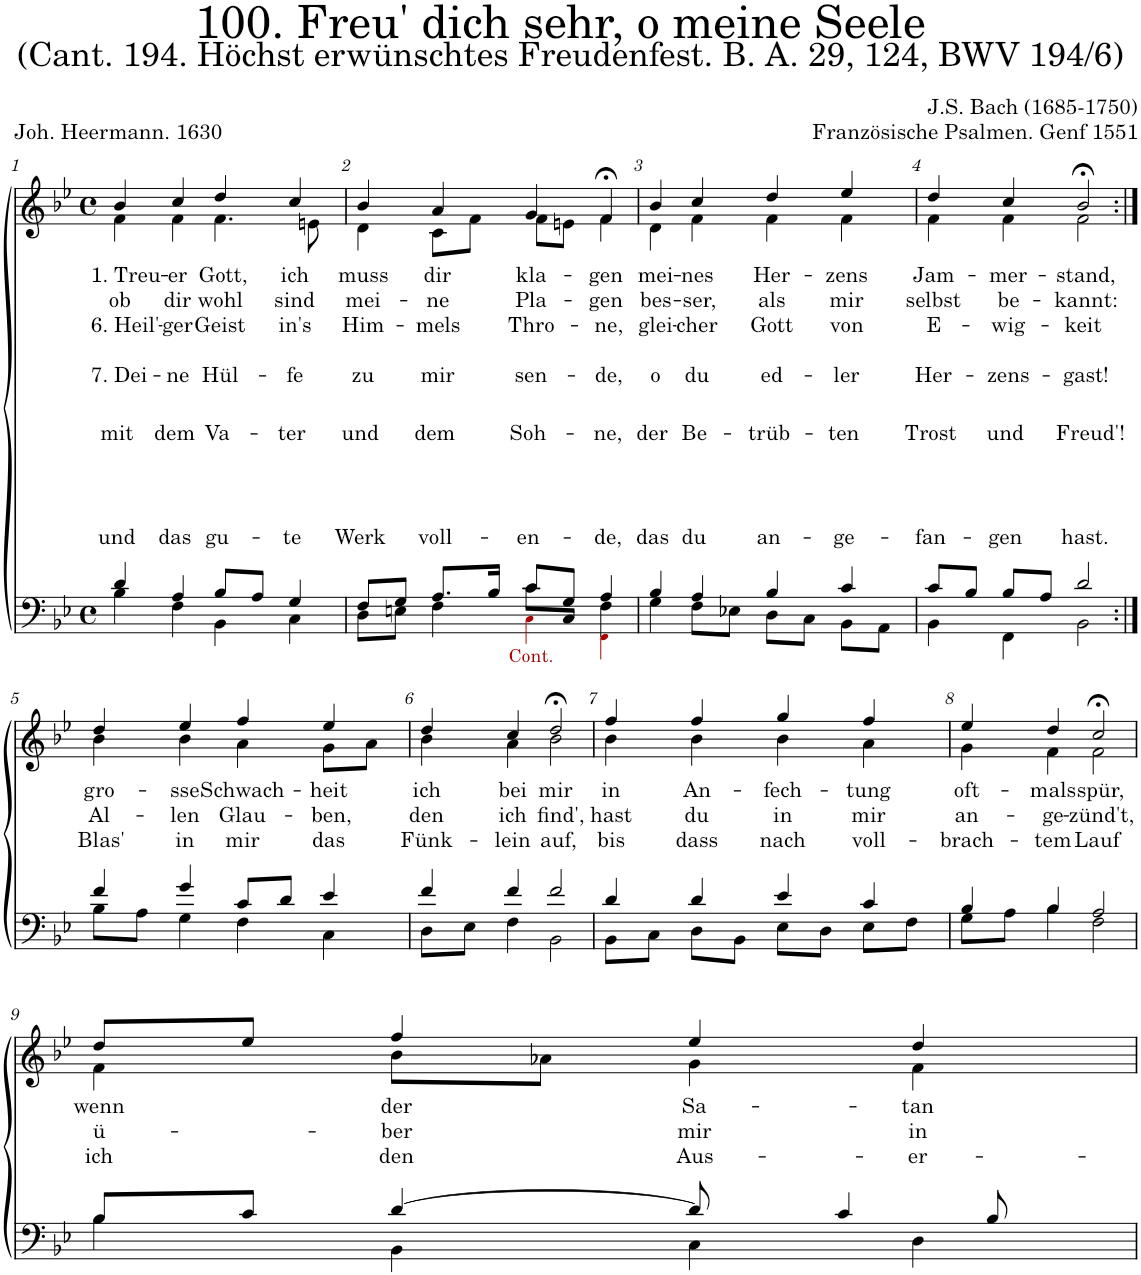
**kern	**kern	**text	**text	**text	**text	**text	**text
*part2	*part1	*part1	*part1	*part1	*part1	*part1	*part1
*staff2	*staff1	*staff1	*staff1	*staff1	*staff1	*staff1	*staff1
*I"Tenor/Bass	*I"Soprano/Alto	*	*	*	*	*	*
*clefF4	*clefG2	*	*	*	*	*	*
*k[b-e-]	*k[b-e-]	*	*	*	*	*	*
*M4/4	*M4/4	*	*	*	*	*	*
*met(c)	*met(c)	*	*	*	*	*	*
=1	=1	=1	=1	=1	=1	=1	=1
*^	*	*	*	*	*	*	*
!	!	!	!LO:LY:b	!LO:LY:b	!LO:LY:b	!LO:LY:b	!LO:LY:b	!LO:LY:b
*	*	*^	*	*	*	*	*	*
4d/	4B-\	4b-/	4f\	1. Treu-	ob	6. Heil'-	mit	7. Dei-	und
!	!	!	!	!LO:LY:b	!LO:LY:b	!LO:LY:b	!LO:LY:b	!LO:LY:b	!LO:LY:b
4A/	4F\	4cc/	4f\	-er	dir	-ger	dem	-ne	das
!	!	!	!	!LO:LY:b	!LO:LY:b	!LO:LY:b	!LO:LY:b	!LO:LY:b	!LO:LY:b
8B-/L	4BB-\	4dd/	4.f\	Gott,	wohl	Geist	Va-	Hül-	gu-
8A/J	.	.	.	.	.	.	.	.	.
!	!	!	!	!LO:LY:b	!LO:LY:b	!LO:LY:b	!LO:LY:b	!LO:LY:b	!LO:LY:b
4G/	4C\	4cc/	.	ich	sind	in's	-ter	-fe	-te
.	.	.	8en\	.	.	.	.	.	.
=2	=2	=2	=2	=2	=2	=2	=2	=2	=2
*	*^	*	*	*	*	*	*	*	*
!	!	!	!	!	!LO:LY:b	!LO:LY:b	!LO:LY:b	!LO:LY:b	!LO:LY:b	!LO:LY:b
8F/L	8D\L	2ryy	4b-/	4d\	muss	mei-	Him-	und	zu	Werk
8G/J	8En\J	.	.	.	.	.	.	.	.	.
!	!	!	!	!	!LO:LY:b	!LO:LY:b	!LO:LY:b	!LO:LY:b	!LO:LY:b	!LO:LY:b
8.A/L	4F\	.	4a/	8c\L	dir	-ne	-mels	dem	mir	voll-
.	.	.	.	8f\J	.	.	.	.	.	.
16B-/Jk	.	.	.	.	.	.	.	.	.	.
!LO:TX:b:color=#AA0000:t=Cont.	!	!	!	!	!	!	!	!	!	!
!	!	!	!	!	!LO:LY:b	!LO:LY:b	!LO:LY:b	!LO:LY:b	!LO:LY:b	!LO:LY:b
8c/L	8c\L	4C!i\	4g/	8f\L	kla-	Pla-	Thro-	Soh-	sen-	-en-
8G/J	8C/J	.	.	8en\J	.	.	.	.	.	.
!	!	!	!	!	!LO:LY:b	!LO:LY:b	!LO:LY:b	!LO:LY:b	!LO:LY:b	!LO:LY:b
4A/	4F\	4FF!i\	4f;<,/	4f\	-gen	-gen	-ne,	-ne,	-de,	-de,
=3	=3	=3	=3	=3	=3	=3	=3	=3	=3	=3
!	!	!	!	!	!LO:LY:b	!LO:LY:b	!LO:LY:b	!LO:LY:b	!LO:LY:b	!LO:LY:b
*	*v	*v	*	*	*	*	*	*	*	*
4B-/	4G\	4b-/	4d\	mei-	bes-	glei-	der	o	das
!	!	!	!	!LO:LY:b	!LO:LY:b	!LO:LY:b	!LO:LY:b	!LO:LY:b	!LO:LY:b
4A/	8F\L	4cc/	4f\	-nes	-ser,	-cher	Be-	du	du
.	8E-X\J	.	.	.	.	.	.	.	.
!	!	!	!	!LO:LY:b	!LO:LY:b	!LO:LY:b	!LO:LY:b	!LO:LY:b	!LO:LY:b
4B-/	8D\L	4dd/	4f\	Her-	als	Gott	-trüb-	ed-	an-
.	8C\J	.	.	.	.	.	.	.	.
!	!	!	!	!LO:LY:b	!LO:LY:b	!LO:LY:b	!LO:LY:b	!LO:LY:b	!LO:LY:b
4c/	8BB-\L	4ee-/	4f\	-zens	mir	von	-ten	-ler	-ge-
.	8AA\J	.	.	.	.	.	.	.	.
=4	=4	=4	=4	=4	=4	=4	=4	=4	=4
!	!	!	!	!LO:LY:b	!LO:LY:b	!LO:LY:b	!LO:LY:b	!LO:LY:b	!LO:LY:b
8c/L	4BB-\	4dd/	4f\	Jam-	selbst	E-	Trost	Her-	-fan-
8B-/J	.	.	.	.	.	.	.	.	.
!	!	!	!	!LO:LY:b	!LO:LY:b	!LO:LY:b	!LO:LY:b	!LO:LY:b	!LO:LY:b
8B-/L	4FF\	4cc/	4f\	mer-	be-	-wig-	und	-zens-	-gen
8A/J	.	.	.	.	.	.	.	.	.
!	!	!	!	!LO:LY:b	!LO:LY:b	!LO:LY:b	!LO:LY:b	!LO:LY:b	!LO:LY:b
2d/	2BB-\	2b-;<,/	2f\	-stand,	-kannt:	-keit	Freud'!	-gast!	hast.
!!LO:LB:g=z	!!
=5:|!	=5:|!	=5:|!	=5:|!	=5:|!	=5:|!	=5:|!	=5:|!	=5:|!	=5:|!
!	!	!	!	!LO:LY:b	!LO:LY:b	!LO:LY:b	!	!	!
4f/	8B-\L	4dd/	4b-\	gro-	Al-	Blas'	.	.	.
.	8A\J	.	.	.	.	.	.	.	.
!	!	!	!	!LO:LY:b	!LO:LY:b	!LO:LY:b	!	!	!
4g/	4G\	4ee-/	4b-\	-sse	-len	in	.	.	.
!	!	!	!	!LO:LY:b	!LO:LY:b	!LO:LY:b	!	!	!
8c/L	4F\	4ff/	4a\	Schwach-	Glau-	mir	.	.	.
8d/J	.	.	.	.	.	.	.	.	.
!	!	!	!	!LO:LY:b	!LO:LY:b	!LO:LY:b	!	!	!
4e-/	4C\	4ee-/	8g\L	-heit	-ben,	das	.	.	.
.	.	.	8a\J	.	.	.	.	.	.
=6	=6	=6	=6	=6	=6	=6	=6	=6	=6
!	!	!	!	!LO:LY:b	!LO:LY:b	!LO:LY:b	!	!	!
4f/	8D\L	4dd/	4b-\	ich	den	Fünk-	.	.	.
.	8E-\J	.	.	.	.	.	.	.	.
!	!	!	!	!LO:LY:b	!LO:LY:b	!LO:LY:b	!	!	!
4f/	4F\	4cc/	4a\	bei	ich	-lein	.	.	.
!	!	!	!	!LO:LY:b	!LO:LY:b	!LO:LY:b	!	!	!
2f/	2BB-\	2dd;<,/	2b-\	mir	find',	auf,	.	.	.
=7	=7	=7	=7	=7	=7	=7	=7	=7	=7
!	!	!	!	!LO:LY:b	!LO:LY:b	!LO:LY:b	!	!	!
4d/	8BB-\L	4ff/	4b-\	in	hast	bis	.	.	.
.	8C\J	.	.	.	.	.	.	.	.
!	!	!	!	!LO:LY:b	!LO:LY:b	!LO:LY:b	!	!	!
4d/	8D\L	4ff/	4b-\	An-	du	dass	.	.	.
.	8BB-\J	.	.	.	.	.	.	.	.
!	!	!	!	!LO:LY:b	!LO:LY:b	!LO:LY:b	!	!	!
4e-/	8E-\L	4gg/	4b-\	-fech-	in	nach	.	.	.
.	8D\J	.	.	.	.	.	.	.	.
!	!	!	!	!LO:LY:b	!LO:LY:b	!LO:LY:b	!	!	!
4c/	8E-\L	4ff/	4a\	-tung	mir	voll-	.	.	.
.	8F\J	.	.	.	.	.	.	.	.
=8	=8	=8	=8	=8	=8	=8	=8	=8	=8
!	!	!	!	!LO:LY:b	!LO:LY:b	!LO:LY:b	!	!	!
4B-/	8G\L	4ee-/	4g\	oft-	an-	-brach-	.	.	.
.	8A\J	.	.	.	.	.	.	.	.
!	!	!	!	!LO:LY:b	!LO:LY:b	!LO:LY:b	!	!	!
4B-/	4B-\	4dd/	4f\	-mals	-ge-	-tem	.	.	.
!	!	!	!	!LO:LY:b	!LO:LY:b	!LO:LY:b	!	!	!
2A/	2F\	2cc;<,/	2f\	spür,	-zünd't,	Lauf	.	.	.
!!LO:LB:g=z	!!
=9	=9	=9	=9	=9	=9	=9	=9	=9	=9
!	!	!	!	!LO:LY:b	!LO:LY:b	!LO:LY:b	!	!	!
8B-/L	4B-\	8dd/L	4f\	wenn	ü-	ich	.	.	.
8c/J	.	8ee-/J	.	.	.	.	.	.	.
!	!	!	!	!LO:LY:b	!LO:LY:b	!LO:LY:b	!	!	!
[4d/	4BB-\	4ff/	8b-\L	der	-ber	den	.	.	.
.	.	.	8a-X\J	.	.	.	.	.	.
!	!	!	!	!LO:LY:b	!LO:LY:b	!LO:LY:b	!	!	!
8d/]	4C\	4ee-/	4g\	Sa-	mir	Aus-	.	.	.
4c/	.	.	.	.	.	.	.	.	.
!	!	!	!	!LO:LY:b	!LO:LY:b	!LO:LY:b	!	!	!
.	4D\	4dd/	4f\	-tan	in	-er-	.	.	.
8B-/	.	.	.	.	.	.	.	.	.
*v	*v	*	*	*	*	*	*	*	*
*	*v	*v	*	*	*	*	*	*
=	=	=	=	=	=	=	=
*-	*-	*-	*-	*-	*-	*-	*-
